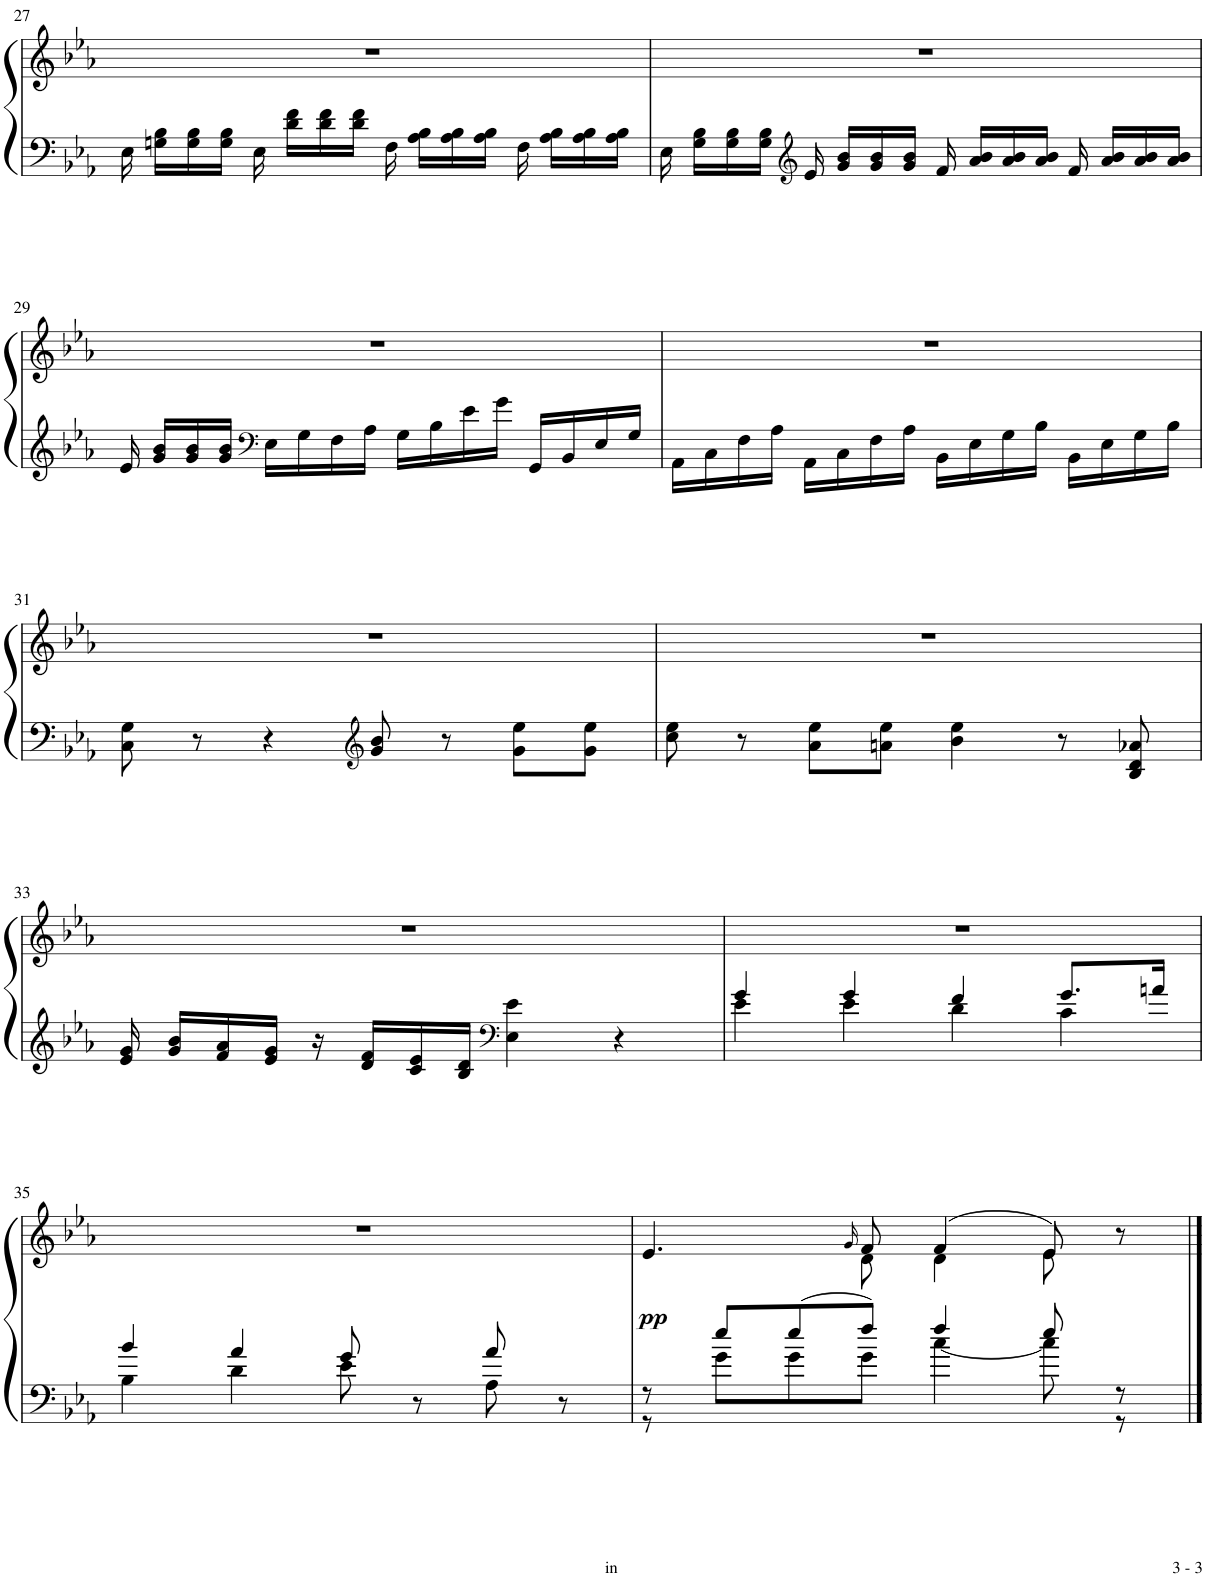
**kern	**kern	**dynam
*part1	*part1	*part1
*staff2	*staff1	*staff1/2
*I"Piano	*	*
*I'Pno.	*	*
!!LO:PB:g=z
*clefF4	*clefG2	*
*k[b-e-a-]	*k[b-e-a-]	*
*M4/4	*M4/4	*
*met(c)	*met(c)	*
=27	=27	=27
*^	*	*
16ryy	16E-\	1r	.
16Gn\ 16B-\LL	8.ryy	.	.
16G\ 16B-\	.	.	.
16G\ 16B-\JJ	.	.	.
16ryy	16E-\	.	.
16d\ 16f\LL	8.ryy	.	.
16d\ 16f\	.	.	.
16d\ 16f\JJ	.	.	.
16ryy	16F\	.	.
16A-\ 16B-\LL	8.ryy	.	.
16A-\ 16B-\	.	.	.
16A-\ 16B-\JJ	.	.	.
16ryy	16F\	.	.
16A-\ 16B-\LL	8.ryy	.	.
16A-\ 16B-\	.	.	.
16A-\ 16B-\JJ	.	.	.
=28	=28	=28	=28
16ryy	16E-\	1r	.
16G\ 16B-\LL	8.ryy	.	.
16G\ 16B-\	.	.	.
16G\ 16B-\JJ	.	.	.
*clefG2	*	*	*
16ryy	16e-/	.	.
16g/ 16b-/LL	8.ryy	.	.
16g/ 16b-/	.	.	.
16g/ 16b-/JJ	.	.	.
16ryy	16f/	.	.
16a-/ 16b-/LL	8.ryy	.	.
16a-/ 16b-/	.	.	.
16a-/ 16b-/JJ	.	.	.
16ryy	16f/	.	.
16a-/ 16b-/LL	8.ryy	.	.
16a-/ 16b-/	.	.	.
16a-/ 16b-/JJ	.	.	.
!!LO:LB:g=z
=29	=29	=29	=29
16ryy	16e-/	1r	.
16g/ 16b-/LL	2...ryy	.	.
16g/ 16b-/	.	.	.
16g/ 16b-/JJ	.	.	.
*clefF4	*	*	*
16E-\LL	.	.	.
16G\	.	.	.
16F\	.	.	.
16A-\JJ	.	.	.
16G\LL	.	.	.
16B-\	.	.	.
16e-\	.	.	.
16g\JJ	.	.	.
16GG/LL	.	.	.
16BB-/	.	.	.
16E-/	.	.	.
16G/JJ	.	.	.
*v	*v	*	*
=30	=30	=30
16AA-\LL	1r	.
16C\	.	.
16F\	.	.
16A-\JJ	.	.
16AA-\LL	.	.
16C\	.	.
16F\	.	.
16A-\JJ	.	.
16BB-\LL	.	.
16E-\	.	.
16G\	.	.
16B-\JJ	.	.
16BB-\LL	.	.
16E-\	.	.
16G\	.	.
16B-\JJ	.	.
!!LO:LB:g=z
=31	=31	=31
8C\ 8G\	1r	.
8r	.	.
4r	.	.
*clefG2	*	*
8g/ 8b-/	.	.
8r	.	.
8g\ 8ee-\L	.	.
8g\ 8ee-\J	.	.
=32	=32	=32
8cc\ 8ee-\	1r	.
8r	.	.
8a-\ 8ee-\L	.	.
8an\ 8ee-\J	.	.
4b-\ 4ee-\	.	.
8r	.	.
8B-/ 8d/ 8a-X/	.	.
!!LO:LB:g=z
=33	=33	=33
*^	*	*
16ryy	16e-/ 16g/	1r	.
16g/ 16b-/LL	2...ryy	.	.
16f/ 16a-/	.	.	.
16e-/ 16g/JJ	.	.	.
16r	.	.	.
16d/ 16f/LL	.	.	.
16c/ 16e-/	.	.	.
16B-/ 16d/JJ	.	.	.
*clefF4	*	*	*
4E-\ 4e-\	.	.	.
4r	.	.	.
=34	=34	=34	=34
4g/	4e-\	1r	.
4g/	4e-\	.	.
4f/	4d\	.	.
8.g/L	4c\	.	.
16an/Jk	.	.	.
!!LO:LB:g=z
=35	=35	=35	=35
4b-/	4B-\	1r	.
4a-/	4d\	.	.
8g/	8e-\	.	.
8r	8ryy	.	.
8a-/	8A-\	.	.
8r	8ryy	.	.
=36	=36	=36	=36
*	*	*^	*
!	!	!	!	!LO:DY:b
8r	8r	4.e-/	4.ryy	pp
8ee-/L	8g\L	.	.	.
8ee-/	8g\	.	.	.
.	.	.	16qg/	.
8ff/J	8g\J	8f/	8d\	.
4ff/	[4cc\	(4f/	4d\	.
8ee-/	8cc\]	8e-/)	8e-\	.
8r	8r	8r	8ryy	.
*v	*v	*	*	*
*	*v	*v	*
==	==	==
*-	*-	*-
